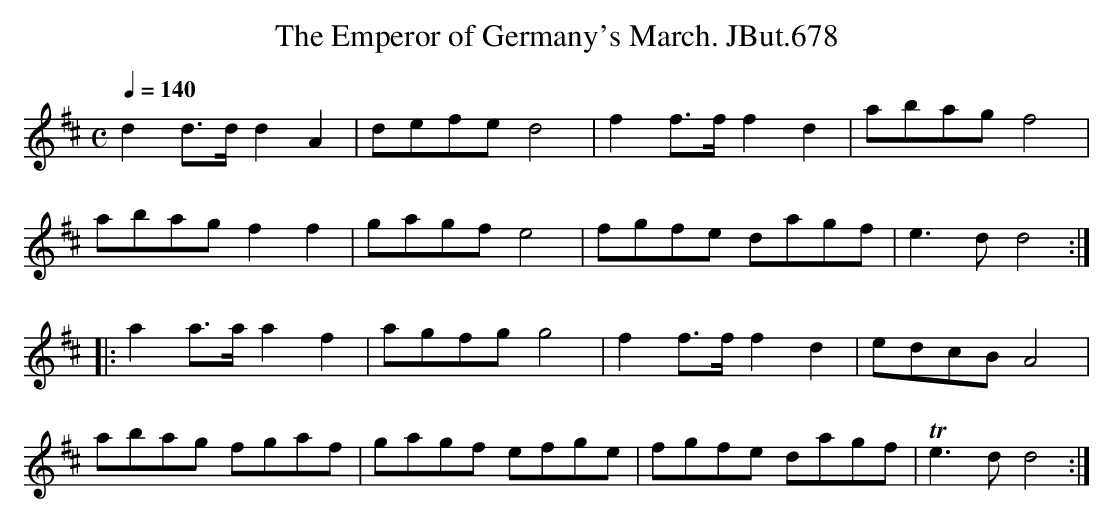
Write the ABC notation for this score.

X:1
T:Emperor of Germany's March. JBut.678, The
M:C
L:1/8
Q:1/4=140
K:D
d2d>dd2A2|defe d4|f2f>f f2d2|abag f4|
abag f2f2|gagf e4|fgfe dagf|e3d d4:|
|:a2a>a a2f2|agfg g4|f2f>f f2d2|edcB A4|
abag fgaf|gagf efge|fgfe dagf|Te3d d4:|
